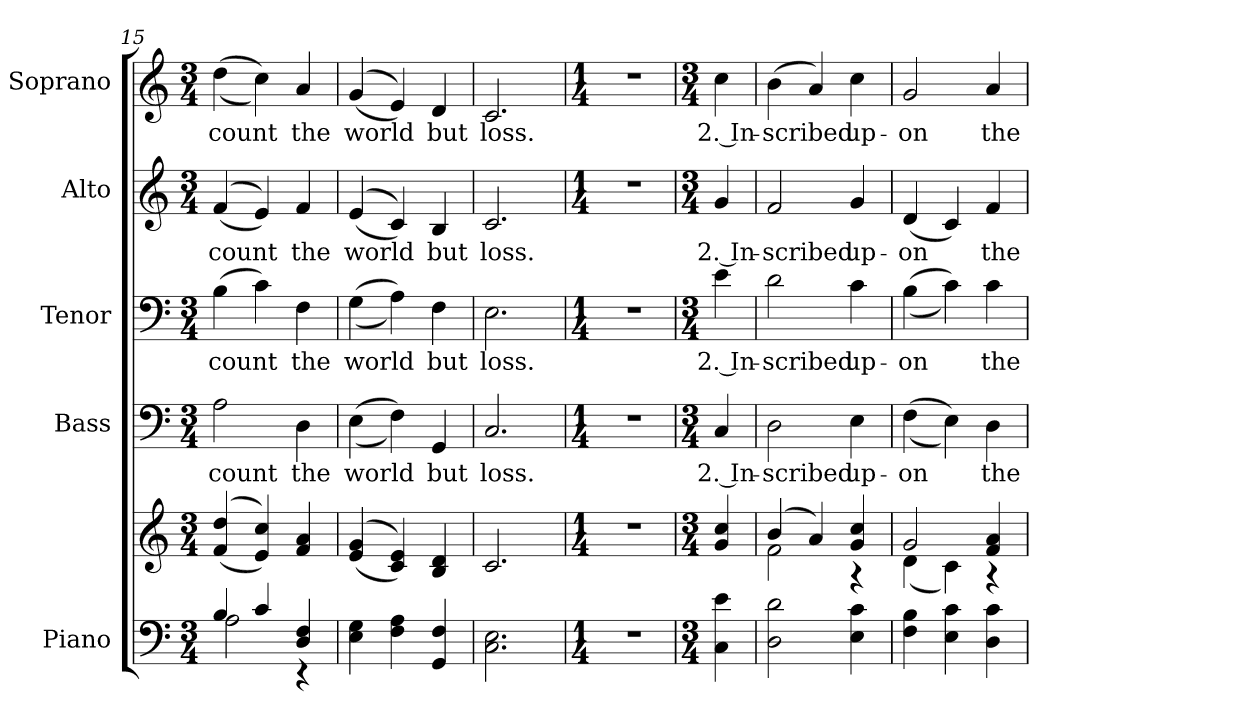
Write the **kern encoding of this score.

**kern	**kern	**kern	**text	**kern	**text	**kern	**text	**kern	**text
*part5	*part5	*part4	*part4	*part3	*part3	*part2	*part2	*part1	*part1
*staff6	*staff5	*staff4	*staff4	*staff3	*staff3	*staff2	*staff2	*staff1	*staff1
*I"Piano	*	*I"Bass	*	*I"Tenor	*	*I"Alto	*	*I"Soprano	*
*I'Pno.	*	*I'B.	*	*I'T.	*	*I'A.	*	*I'S.	*
*clefF4	*clefG2	*clefF4	*	*clefF4	*	*clefG2	*	*clefG2	*
*k[]	*k[]	*k[]	*	*k[]	*	*k[]	*	*k[]	*
*C:	*C:	*C:	*	*C:	*	*C:	*	*C:	*
*M3/4	*M3/4	*M3/4	*	*M3/4	*	*M3/4	*	*M3/4	*
=15	=15	=15	=15	=15	=15	=15	=15	=15	=15
*^	*	*	*	*	*	*	*	*	*
!	!	!	!	!LO:LY:b:color=#000000	!	!	!	!	!	!
!	!	!	!	!	!	!LO:LY:b:color=#000000	!	!	!	!
!	!	!	!	!	!	!	!	!LO:LY:b:color=#000000	!	!
!	!	!	!	!	!	!	!	!	!	!LO:LY:b:color=#000000
4Bi/	2Ai\	((4fi/ 4ddi	2Ai\	count	(4Bi\	count	((4fi/	count	((4ddi\	count
4ci/	.	4ei/ 4cci))	.	.	4ci\)	.	4ei/))	.	4cci\))	.
!	!	!	!	!LO:LY:b:color=#000000	!	!	!	!	!	!
!	!	!	!	!	!	!LO:LY:b:color=#000000	!	!	!	!
!	!	!	!	!	!	!	!	!LO:LY:b:color=#000000	!	!
!	!	!	!	!	!	!	!	!	!	!LO:LY:b:color=#000000
4Di/ 4Fi	4r	4fi/ 4ai	4Di\	the	4Fi\	the	4fi/	the	4ai/	the
*v	*v	*	*	*	*	*	*	*	*	*
=16	=16	=16	=16	=16	=16	=16	=16	=16	=16
*^	*	*	*	*	*	*	*	*	*
!	!	!	!	!LO:LY:b:color=#000000	!	!	!	!	!	!
*v	*v	*	*	*	*	*	*	*	*	*
*^	*	*	*	*	*	*	*	*	*
!	!	!	!	!	!	!LO:LY:b:color=#000000	!	!	!	!
*v	*v	*	*	*	*	*	*	*	*	*
*^	*	*	*	*	*	*	*	*	*
!	!	!	!	!	!	!	!	!LO:LY:b:color=#000000	!	!
*v	*v	*	*	*	*	*	*	*	*	*
*^	*	*	*	*	*	*	*	*	*
!	!	!	!	!	!	!	!	!	!	!LO:LY:b:color=#000000
*v	*v	*	*	*	*	*	*	*	*	*
4Ei\ 4Gi	((4ei/ 4gi	((4Ei\	world	((4Gi\	world	((4ei/	world	((4gi/	world
4Fi\ 4Ai	4ci/ 4ei))	4Fi\))	.	4Ai\))	.	4ci/))	.	4ei/))	.
!	!	!	!LO:LY:b:color=#000000	!	!	!	!	!	!
!	!	!	!	!	!LO:LY:b:color=#000000	!	!	!	!
!	!	!	!	!	!	!	!LO:LY:b:color=#000000	!	!
!	!	!	!	!	!	!	!	!	!LO:LY:b:color=#000000
4GGi/ 4Fi	4Bi/ 4di	4GGi/	but	4Fi\	but	4Bi/	but	4di/	but
!!LO:PB:g=z
=17	=17	=17	=17	=17	=17	=17	=17	=17	=17
!	!	!	!LO:LY:b:color=#000000	!	!	!	!	!	!
!	!	!	!	!	!LO:LY:b:color=#000000	!	!	!	!
!	!	!	!	!	!	!	!LO:LY:b:color=#000000	!	!
!	!	!	!	!	!	!	!	!	!LO:LY:b:color=#000000
2.Ci\ 2.Ei	2.ci/	2.Ci/	loss.	2.Ei\	loss.	2.ci/	loss.	2.ci/	loss.
!!LO:PB:g=z
=18	=18	=18	=18	=18	=18	=18	=18	=18	=18
*M1/4	*M1/4	*M1/4	*	*M1/4	*	*M1/4	*	*M1/4	*
!LO:N:vis=1	!LO:N:vis=1	!LO:N:vis=1	!	!LO:N:vis=1	!	!LO:N:vis=1	!	!LO:N:vis=1	!
4r	4r	4r	.	4r	.	4r	.	4r	.
=19	=19	=19	=19	=19	=19	=19	=19	=19	=19
*M3/4	*M3/4	*M3/4	*	*M3/4	*	*M3/4	*	*M3/4	*
!	!	!	!LO:LY:b:color=#000000	!	!	!	!	!	!
!	!	!	!	!	!LO:LY:b:color=#000000	!	!	!	!
!	!	!	!	!	!	!	!LO:LY:b:color=#000000	!	!
!	!	!	!	!	!	!	!	!	!LO:LY:b:color=#000000
4Ci\ 4ei	4gi/ 4cci	4Ci/	2. In-	4ei\	2. In-	4gi/	2. In-	4cci\	2. In-
=20	=20	=20	=20	=20	=20	=20	=20	=20	=20
*	*^	*	*	*	*	*	*	*	*
!	!	!	!	!LO:LY:b:color=#000000	!	!	!	!	!	!
!	!	!	!	!	!	!LO:LY:b:color=#000000	!	!	!	!
!	!	!	!	!	!	!	!	!LO:LY:b:color=#000000	!	!
!	!	!	!	!	!	!	!	!	!	!LO:LY:b:color=#000000
2Di\ 2di	(4bi/	2fi\	2Di\	-scribed	2di\	-scribed	2fi/	-scribed	(4bi\	-scribed
.	4ai/)	.	.	.	.	.	.	.	4ai/)	.
!	!	!	!	!LO:LY:b:color=#000000	!	!	!	!	!	!
!	!	!	!	!	!	!LO:LY:b:color=#000000	!	!	!	!
!	!	!	!	!	!	!	!	!LO:LY:b:color=#000000	!	!
!	!	!	!	!	!	!	!	!	!	!LO:LY:b:color=#000000
4Ei\ 4ci	4gi/ 4cci	4r	4Ei\	up-	4ci\	up-	4gi/	up-	4cci\	up-
!!LO:PB:g=z
=21	=21	=21	=21	=21	=21	=21	=21	=21	=21	=21
!	!	!	!	!LO:LY:b:color=#000000	!	!	!	!	!	!
!	!	!	!	!	!	!LO:LY:b:color=#000000	!	!	!	!
!	!	!	!	!	!	!	!	!LO:LY:b:color=#000000	!	!
!	!	!	!	!	!	!	!	!	!	!LO:LY:b:color=#000000
4Fi\ 4Bi	2gi/	(4di\	((4Fi\	-on	((4Bi\	-on	(4di/	-on	2gi/	-on
4Ei\ 4ci	.	4ci\)	4Ei\))	.	4ci\))	.	4ci/)	.	.	.
!	!	!	!	!LO:LY:b:color=#000000	!	!	!	!	!	!
!	!	!	!	!	!	!LO:LY:b:color=#000000	!	!	!	!
!	!	!	!	!	!	!	!	!LO:LY:b:color=#000000	!	!
!	!	!	!	!	!	!	!	!	!	!LO:LY:b:color=#000000
4Di\ 4ci	4fi/ 4ai	4r	4Di\	the	4ci\	the	4fi/	the	4ai/	the
*	*v	*v	*	*	*	*	*	*	*	*
=	=	=	=	=	=	=	=	=	=
*-	*-	*-	*-	*-	*-	*-	*-	*-	*-
